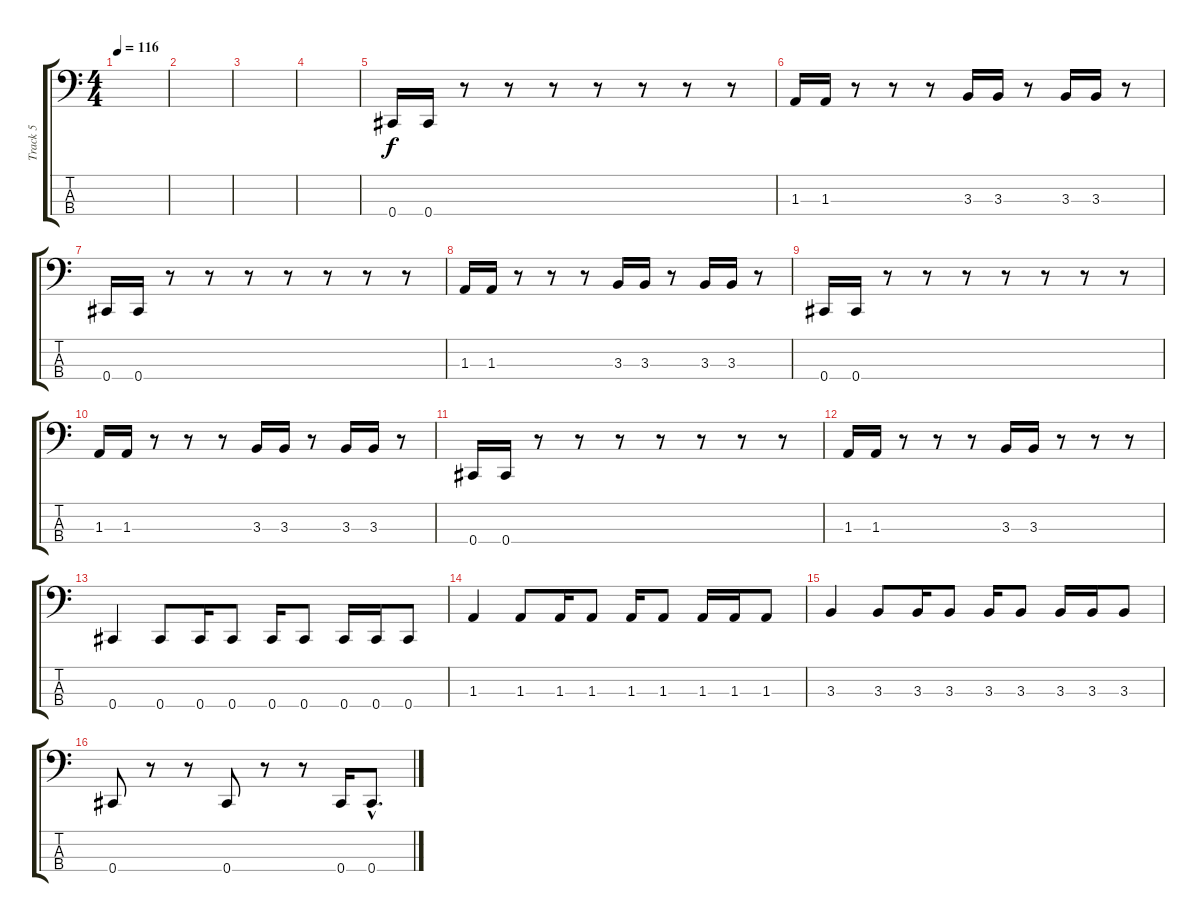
\track ("Track 5" "Track 5") {instrument electricbasspick}
\staff {score tabs}
\tuning (Gb2 Db2 Ab1 Db1) {hide}
\ts (4 4)
\tempo 116
\clef f4
\ks c
|
|
|
|
0.4.16 0.4.16 r.8 r.8 r.8 r.8 r.8 r.8 r.8 |
1.3.16 1.3.16 r.8 r.8 r.8 3.3.16 3.3.16 r.8 3.3.16 3.3.16 r.8 |
0.4.16 0.4.16 r.8 r.8 r.8 r.8 r.8 r.8 r.8 |
1.3.16 1.3.16 r.8 r.8 r.8 3.3.16 3.3.16 r.8 3.3.16 3.3.16 r.8 |
0.4.16 0.4.16 r.8 r.8 r.8 r.8 r.8 r.8 r.8 |
1.3.16 1.3.16 r.8 r.8 r.8 3.3.16 3.3.16 r.8 3.3.16 3.3.16 r.8 |
0.4.16 0.4.16 r.8 r.8 r.8 r.8 r.8 r.8 r.8 |
1.3.16 1.3.16 r.8 r.8 r.8 3.3.16 3.3.16 r.8 r.8 r.8 |
0.4.4 0.4.8 0.4.16 0.4.8 0.4.16 0.4.8 0.4.16 0.4.16 0.4.8 |
1.3.4 1.3.8 1.3.16 1.3.8 1.3.16 1.3.8 1.3.16 1.3.16 1.3.8 |
3.3.4 3.3.8 3.3.16 3.3.8 3.3.16 3.3.8 3.3.16 3.3.16 3.3.8 |
0.4.8 r.8 r.8 0.4.8 r.8 r.8 0.4.16 0.4{hac}.8{d}
